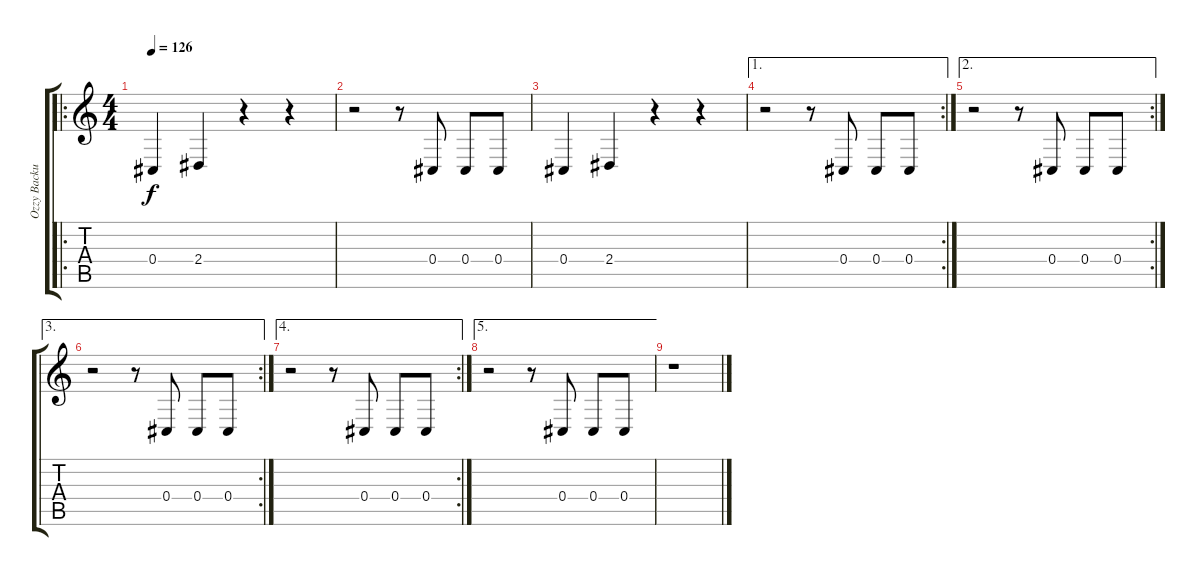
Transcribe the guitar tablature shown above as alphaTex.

\track ("Ozzy Backup" "Ozzy Backu") {instrument pad4choir}
\staff {score tabs}
\tuning (Eb4 Bb3 Gb3 Db3 Ab2 Eb2) {hide}
\ro
\ts (4 4)
\tempo 126
\clef g2
\ks c
0.4.4{dy f} 2.4.4 r.4 r.4 |
r.2 r.8 0.4.8 0.4.8 0.4.8 |
0.4.4 2.4.4 r.4 r.4 |
\ae 1
\rc 2
r.2 r.8 0.4.8 0.4.8 0.4.8 |
\ae 2
\rc 2
r.2 r.8 0.4.8 0.4.8 0.4.8 |
\ae 3
\rc 2
r.2 r.8 0.4.8 0.4.8 0.4.8 |
\ae 4
\rc 2
r.2 r.8 0.4.8 0.4.8 0.4.8 |
\ae 5
r.2 r.8 0.4.8 0.4.8 0.4.8 |
r.1
